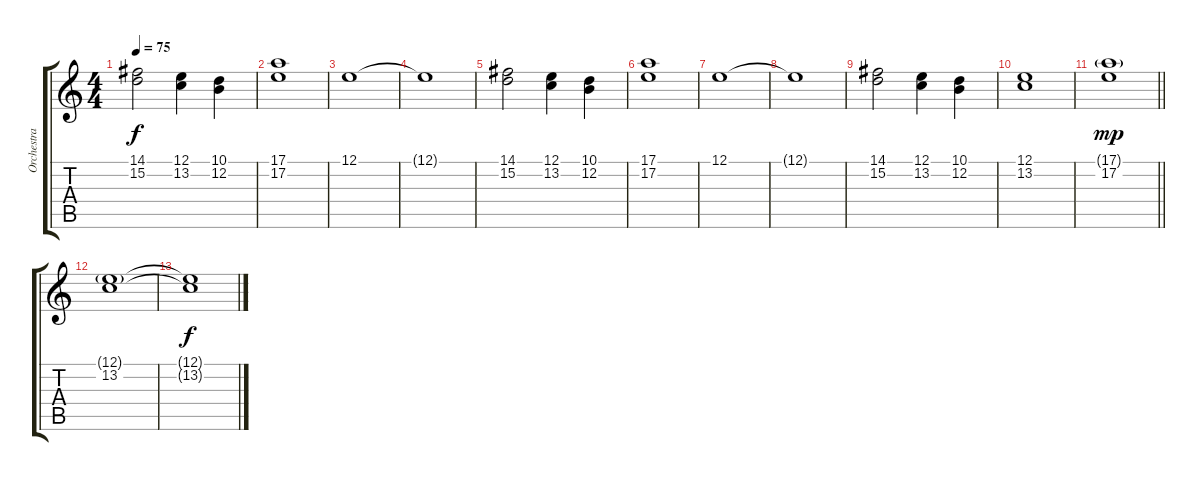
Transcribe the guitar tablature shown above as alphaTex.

\track ("Orchestra" "Orchestra") {instrument stringensemble2}
\staff {score tabs}
\tuning (E4 B3 G3 D3 A2 E2) {hide}
\ts (4 4)
\tempo 75
\clef g2
\ks c
(14.1 15.2).2{dy f volume 7} (12.1 13.2).4 (10.1 12.2).4 |
(17.1 17.2).1 |
12.1.1 |
12.1{t}.1 |
(14.1 15.2).2 (12.1 13.2).4 (10.1 12.2).4 |
(17.1 17.2).1 |
12.1.1 |
12.1{t}.1 |
(14.1 15.2).2 (12.1 13.2).4 (10.1 12.2).4 |
(12.1 13.2).1 |
\barLineRight lightlight
(17.1{g} 17.2).1{dy mp} |
\section ("" "")
(12.1{g} 13.2).1{volume 1} |
(12.1{t} 13.2{t}).1{dy f}
